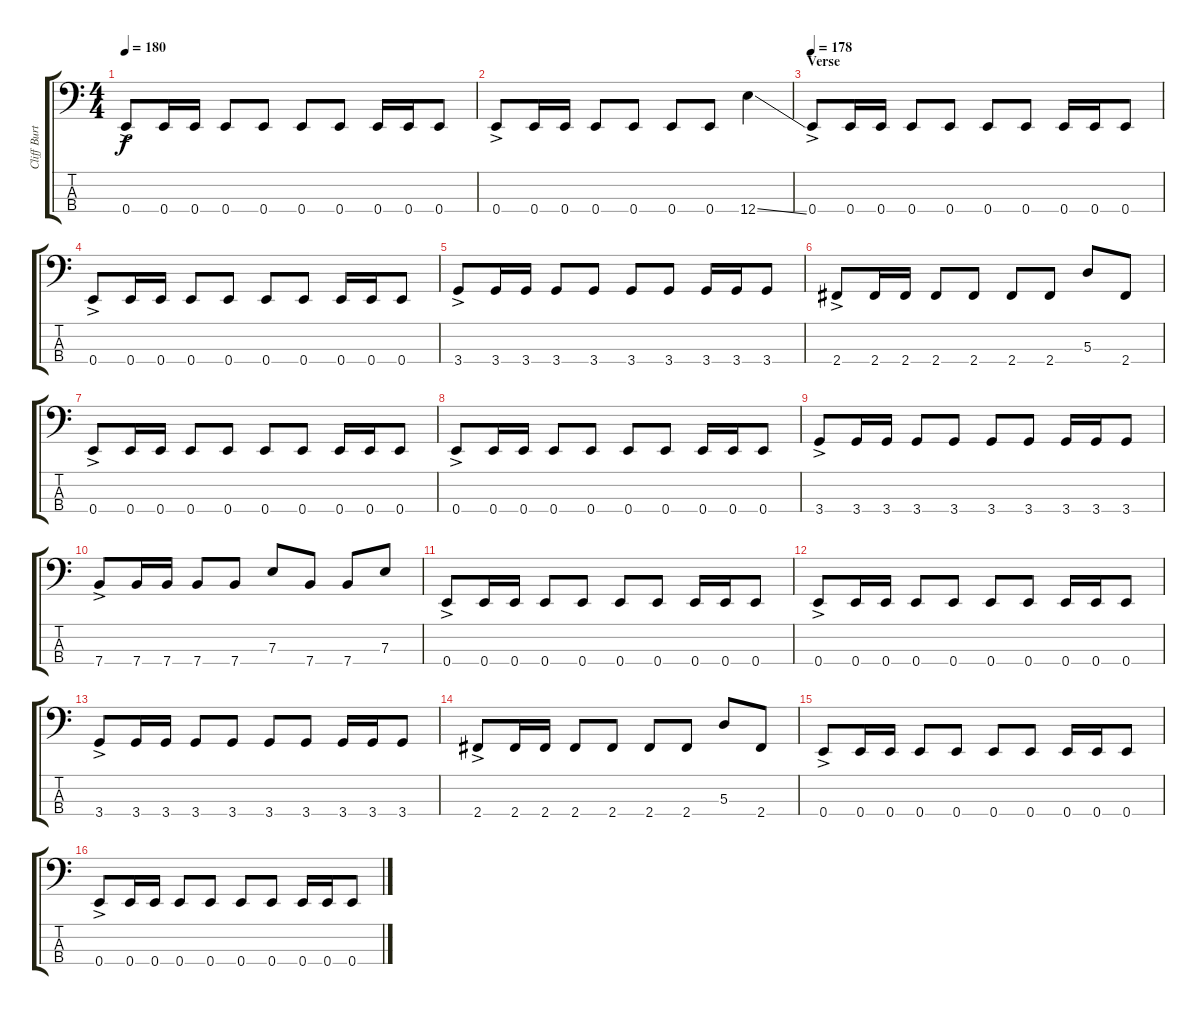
\track ("Cliff Burton (Bass)" "Cliff Burt") {instrument electricbassfinger}
\staff {score tabs}
\tuning (G2 D2 A1 E1) {hide}
\ts (4 4)
\tempo 180
\clef f4
\ks c
0.4{ac}.8{dy f} 0.4.16 0.4.16 0.4.8 0.4.8 0.4.8 0.4.8 0.4.16 0.4.16 0.4.8 |
0.4{ac}.8 0.4.16 0.4.16 0.4.8 0.4.8 0.4.8 0.4.8 12.4{ss}.4 |
\section ("" "Verse")
\tempo 178
0.4{ac}.8 0.4.16 0.4.16 0.4.8 0.4.8 0.4.8 0.4.8 0.4.16 0.4.16 0.4.8 |
0.4{ac}.8 0.4.16 0.4.16 0.4.8 0.4.8 0.4.8 0.4.8 0.4.16 0.4.16 0.4.8 |
3.4{ac}.8 3.4.16 3.4.16 3.4.8 3.4.8 3.4.8 3.4.8 3.4.16 3.4.16 3.4.8 |
2.4{ac}.8 2.4.16 2.4.16 2.4.8 2.4.8 2.4.8 2.4.8 5.3.8 2.4.8 |
0.4{ac}.8 0.4.16 0.4.16 0.4.8 0.4.8 0.4.8 0.4.8 0.4.16 0.4.16 0.4.8 |
0.4{ac}.8 0.4.16 0.4.16 0.4.8 0.4.8 0.4.8 0.4.8 0.4.16 0.4.16 0.4.8 |
3.4{ac}.8 3.4.16 3.4.16 3.4.8 3.4.8 3.4.8 3.4.8 3.4.16 3.4.16 3.4.8 |
7.4{ac}.8 7.4.16 7.4.16 7.4.8 7.4.8 7.3.8 7.4.8 7.4.8 7.3.8 |
0.4{ac}.8 0.4.16 0.4.16 0.4.8 0.4.8 0.4.8 0.4.8 0.4.16 0.4.16 0.4.8 |
0.4{ac}.8 0.4.16 0.4.16 0.4.8 0.4.8 0.4.8 0.4.8 0.4.16 0.4.16 0.4.8 |
3.4{ac}.8 3.4.16 3.4.16 3.4.8 3.4.8 3.4.8 3.4.8 3.4.16 3.4.16 3.4.8 |
2.4{ac}.8 2.4.16 2.4.16 2.4.8 2.4.8 2.4.8 2.4.8 5.3.8 2.4.8 |
0.4{ac}.8 0.4.16 0.4.16 0.4.8 0.4.8 0.4.8 0.4.8 0.4.16 0.4.16 0.4.8 |
0.4{ac}.8 0.4.16 0.4.16 0.4.8 0.4.8 0.4.8 0.4.8 0.4.16 0.4.16 0.4.8
